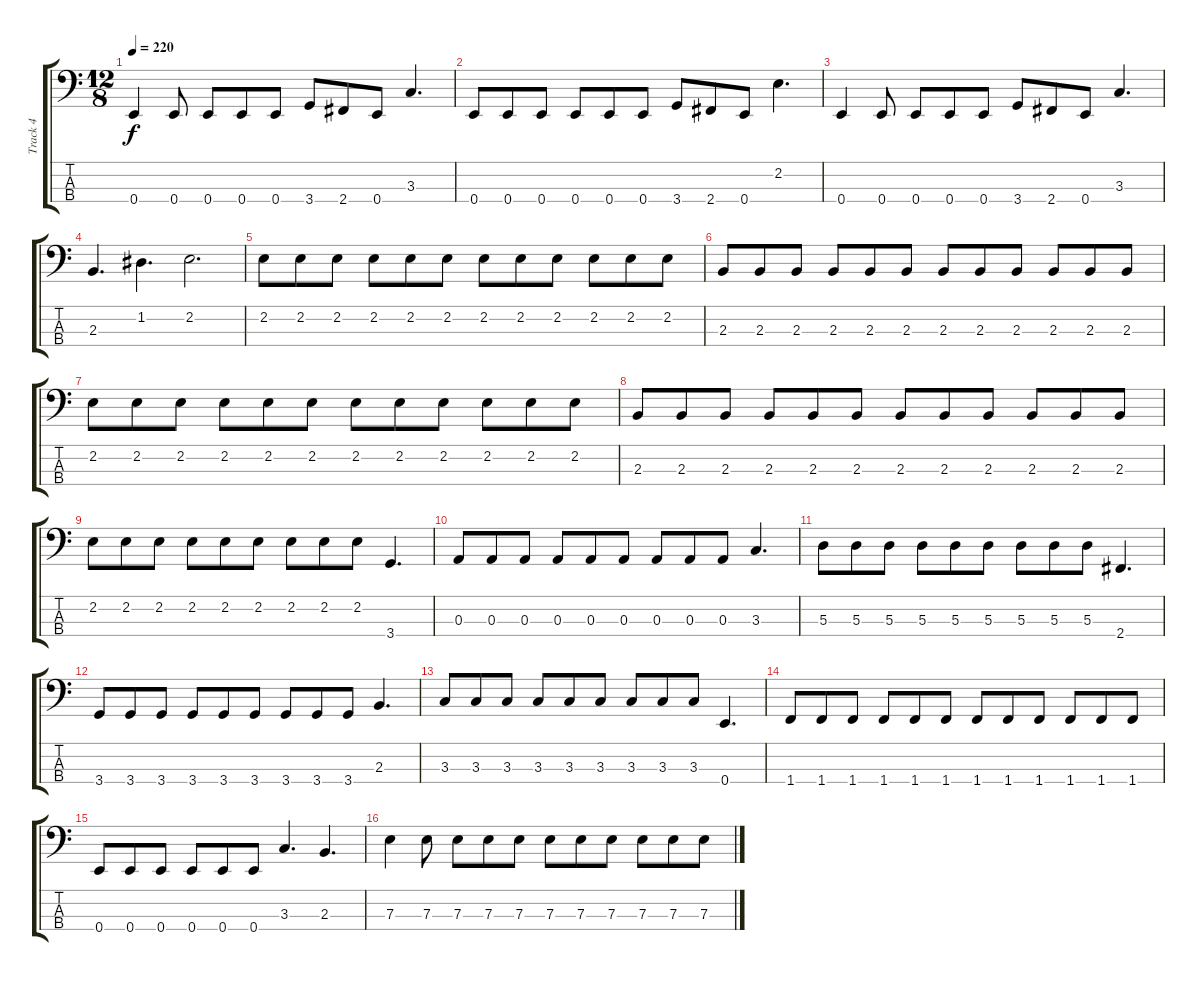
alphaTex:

\track ("Track 4" "Track 4") {instrument electricbasspick}
\staff {score tabs}
\tuning (G2 D2 A1 E1) {hide}
\ts (12 8)
\tempo 220
\clef f4
\ks c
0.4.4{dy f} 0.4.8 0.4.8 0.4.8 0.4.8 3.4.8 2.4.8 0.4.8 3.3.4{d} |
0.4.8 0.4.8 0.4.8 0.4.8 0.4.8 0.4.8 3.4.8 2.4.8 0.4.8 2.2.4{d} |
0.4.4 0.4.8 0.4.8 0.4.8 0.4.8 3.4.8 2.4.8 0.4.8 3.3.4{d} |
2.3.4{d} 1.2.4{d} 2.2.2{d} |
2.2.8 2.2.8 2.2.8 2.2.8 2.2.8 2.2.8 2.2.8 2.2.8 2.2.8 2.2.8 2.2.8 2.2.8 |
2.3.8 2.3.8 2.3.8 2.3.8 2.3.8 2.3.8 2.3.8 2.3.8 2.3.8 2.3.8 2.3.8 2.3.8 |
2.2.8 2.2.8 2.2.8 2.2.8 2.2.8 2.2.8 2.2.8 2.2.8 2.2.8 2.2.8 2.2.8 2.2.8 |
2.3.8 2.3.8 2.3.8 2.3.8 2.3.8 2.3.8 2.3.8 2.3.8 2.3.8 2.3.8 2.3.8 2.3.8 |
2.2.8 2.2.8 2.2.8 2.2.8 2.2.8 2.2.8 2.2.8 2.2.8 2.2.8 3.4.4{d} |
0.3.8 0.3.8 0.3.8 0.3.8 0.3.8 0.3.8 0.3.8 0.3.8 0.3.8 3.3.4{d} |
5.3.8 5.3.8 5.3.8 5.3.8 5.3.8 5.3.8 5.3.8 5.3.8 5.3.8 2.4.4{d} |
3.4.8 3.4.8 3.4.8 3.4.8 3.4.8 3.4.8 3.4.8 3.4.8 3.4.8 2.3.4{d} |
3.3.8 3.3.8 3.3.8 3.3.8 3.3.8 3.3.8 3.3.8 3.3.8 3.3.8 0.4.4{d} |
1.4.8 1.4.8 1.4.8 1.4.8 1.4.8 1.4.8 1.4.8 1.4.8 1.4.8 1.4.8 1.4.8 1.4.8 |
0.4.8 0.4.8 0.4.8 0.4.8 0.4.8 0.4.8 3.3.4{d} 2.3.4{d} |
7.3.4 7.3.8 7.3.8 7.3.8 7.3.8 7.3.8 7.3.8 7.3.8 7.3.8 7.3.8 7.3.8
